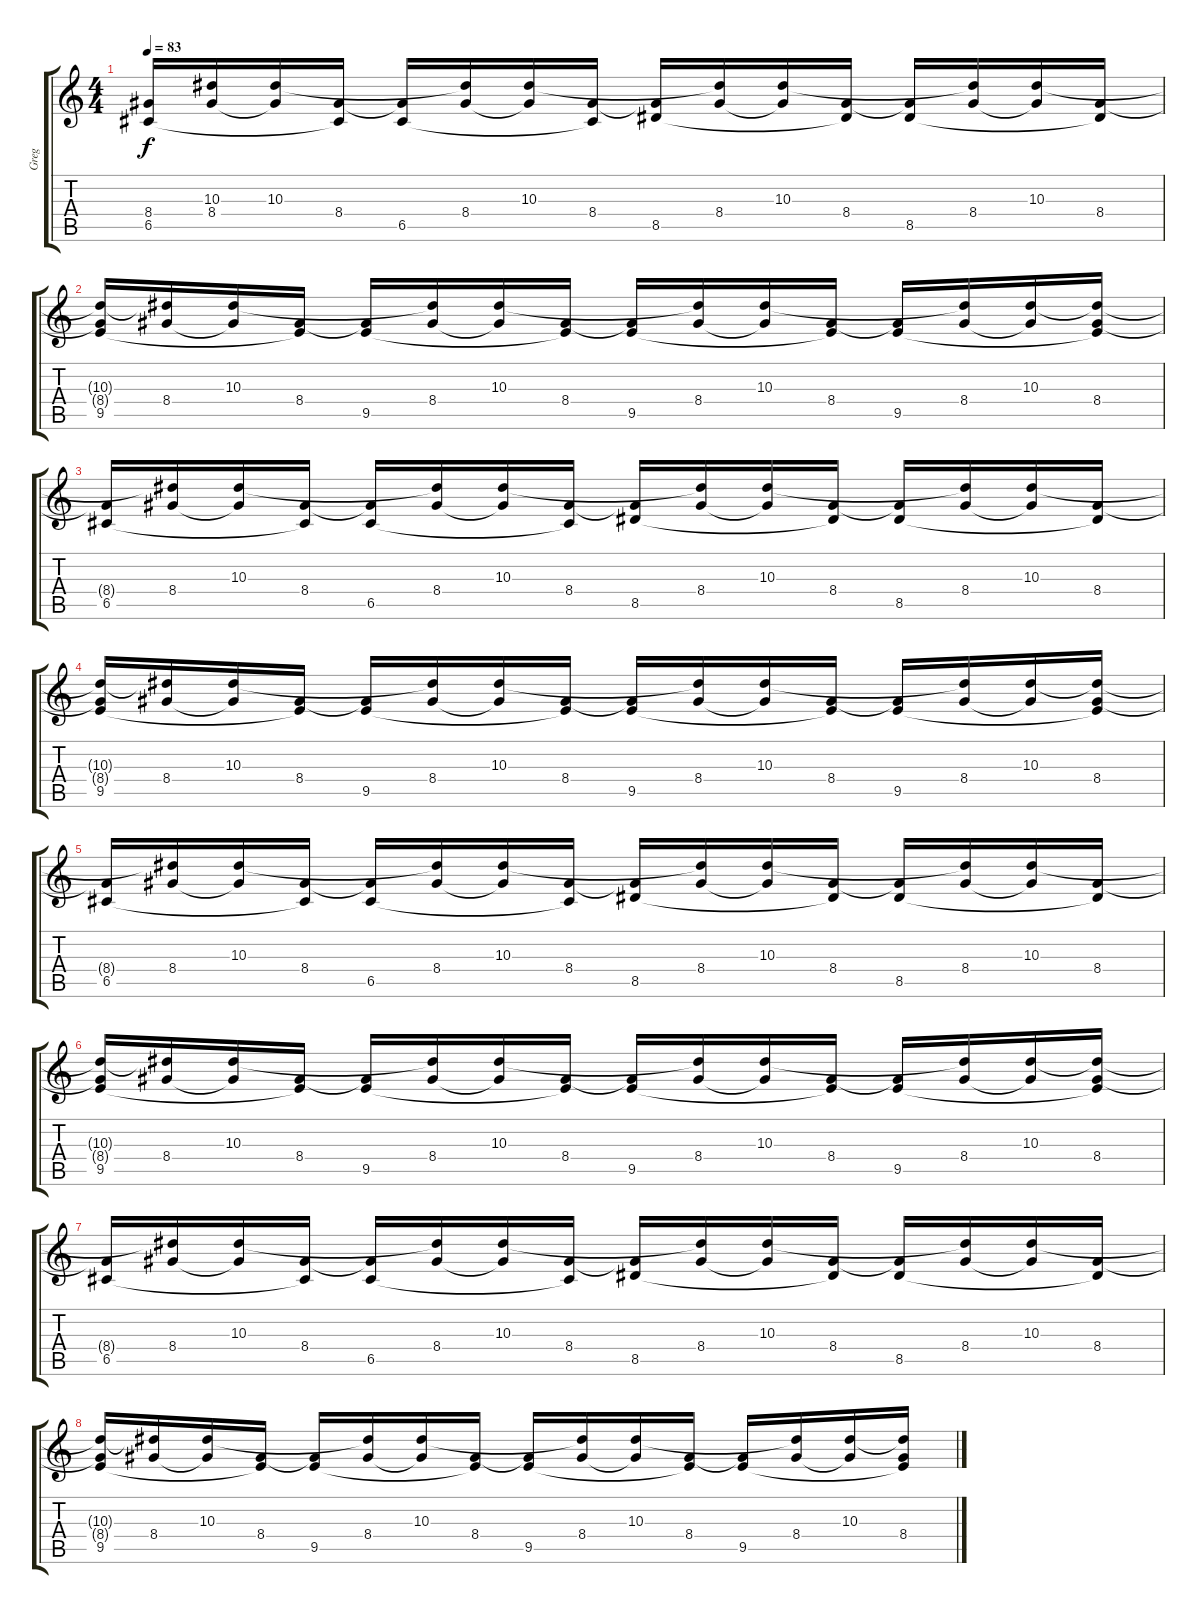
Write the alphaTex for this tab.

\track ("Greg" "Greg") {instrument distortionguitar}
\staff {score tabs}
\tuning (D4 A3 F3 C3 G2 C2) {hide}
\ts (4 4)
\tempo 83
\clef g2
\ks c
(8.4{t} 6.5).16{dy f} (10.3{t} 8.4).16 (10.3 8.4{t}).16 (8.4 6.5{t}).16 (8.4{t} 6.5).16 (10.3{t} 8.4).16 (10.3 8.4{t}).16 (8.4 6.5{t}).16 (8.4{t} 8.5).16 (10.3{t} 8.4).16 (10.3 8.4{t}).16 (8.4 8.5{t}).16 (8.4{t} 8.5).16 (10.3{t} 8.4).16 (10.3 8.4{t}).16 (8.4 8.5{t}).16 |
(10.3{t} 8.4{t} 9.5).16 (10.3{t} 8.4).16 (10.3 8.4{t}).16 (8.4 9.5{t}).16 (8.4{t} 9.5).16 (10.3{t} 8.4).16 (10.3 8.4{t}).16 (8.4 9.5{t}).16 (8.4{t} 9.5).16 (10.3{t} 8.4).16 (10.3 8.4{t}).16 (8.4 9.5{t}).16 (8.4{t} 9.5).16 (10.3{t} 8.4).16 (10.3 8.4{t}).16 (10.3{t} 8.4 9.5{t}).16 |
(8.4{t} 6.5).16 (10.3{t} 8.4).16 (10.3 8.4{t}).16 (8.4 6.5{t}).16 (8.4{t} 6.5).16 (10.3{t} 8.4).16 (10.3 8.4{t}).16 (8.4 6.5{t}).16 (8.4{t} 8.5).16 (10.3{t} 8.4).16 (10.3 8.4{t}).16 (8.4 8.5{t}).16 (8.4{t} 8.5).16 (10.3{t} 8.4).16 (10.3 8.4{t}).16 (8.4 8.5{t}).16 |
(10.3{t} 8.4{t} 9.5).16 (10.3{t} 8.4).16 (10.3 8.4{t}).16 (8.4 9.5{t}).16 (8.4{t} 9.5).16 (10.3{t} 8.4).16 (10.3 8.4{t}).16 (8.4 9.5{t}).16 (8.4{t} 9.5).16 (10.3{t} 8.4).16 (10.3 8.4{t}).16 (8.4 9.5{t}).16 (8.4{t} 9.5).16 (10.3{t} 8.4).16 (10.3 8.4{t}).16 (10.3{t} 8.4 9.5{t}).16 |
(8.4{t} 6.5).16 (10.3{t} 8.4).16 (10.3 8.4{t}).16 (8.4 6.5{t}).16 (8.4{t} 6.5).16 (10.3{t} 8.4).16 (10.3 8.4{t}).16 (8.4 6.5{t}).16 (8.4{t} 8.5).16 (10.3{t} 8.4).16 (10.3 8.4{t}).16 (8.4 8.5{t}).16 (8.4{t} 8.5).16 (10.3{t} 8.4).16 (10.3 8.4{t}).16 (8.4 8.5{t}).16 |
(10.3{t} 8.4{t} 9.5).16 (10.3{t} 8.4).16 (10.3 8.4{t}).16 (8.4 9.5{t}).16 (8.4{t} 9.5).16 (10.3{t} 8.4).16 (10.3 8.4{t}).16 (8.4 9.5{t}).16 (8.4{t} 9.5).16 (10.3{t} 8.4).16 (10.3 8.4{t}).16 (8.4 9.5{t}).16 (8.4{t} 9.5).16 (10.3{t} 8.4).16 (10.3 8.4{t}).16 (10.3{t} 8.4 9.5{t}).16 |
(8.4{t} 6.5).16 (10.3{t} 8.4).16 (10.3 8.4{t}).16 (8.4 6.5{t}).16 (8.4{t} 6.5).16 (10.3{t} 8.4).16 (10.3 8.4{t}).16 (8.4 6.5{t}).16 (8.4{t} 8.5).16 (10.3{t} 8.4).16 (10.3 8.4{t}).16 (8.4 8.5{t}).16 (8.4{t} 8.5).16 (10.3{t} 8.4).16 (10.3 8.4{t}).16 (8.4 8.5{t}).16 |
(10.3{t} 8.4{t} 9.5).16 (10.3{t} 8.4).16 (10.3 8.4{t}).16 (8.4 9.5{t}).16 (8.4{t} 9.5).16 (10.3{t} 8.4).16 (10.3 8.4{t}).16 (8.4 9.5{t}).16 (8.4{t} 9.5).16 (10.3{t} 8.4).16 (10.3 8.4{t}).16 (8.4 9.5{t}).16 (8.4{t} 9.5).16 (10.3{t} 8.4).16 (10.3 8.4{t}).16 (10.3{t} 8.4 9.5{t}).16
